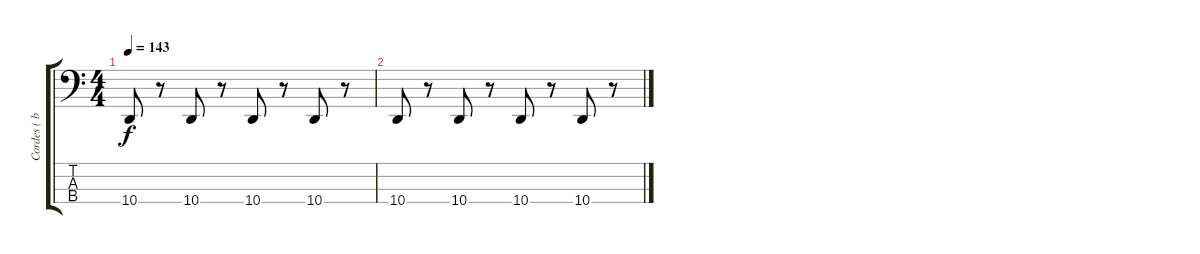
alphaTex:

\track ("Cordes ( basses )" "Cordes ( b") {instrument stringensemble1}
\staff {score tabs}
\tuning (G2 D2 A1 E1) {hide}
\ts (4 4)
\tempo 143
\clef f4
\ks c
10.4.8{dy f} r.8 10.4.8 r.8 10.4.8 r.8 10.4.8 r.8 |
10.4.8 r.8 10.4.8 r.8 10.4.8 r.8 10.4.8 r.8
